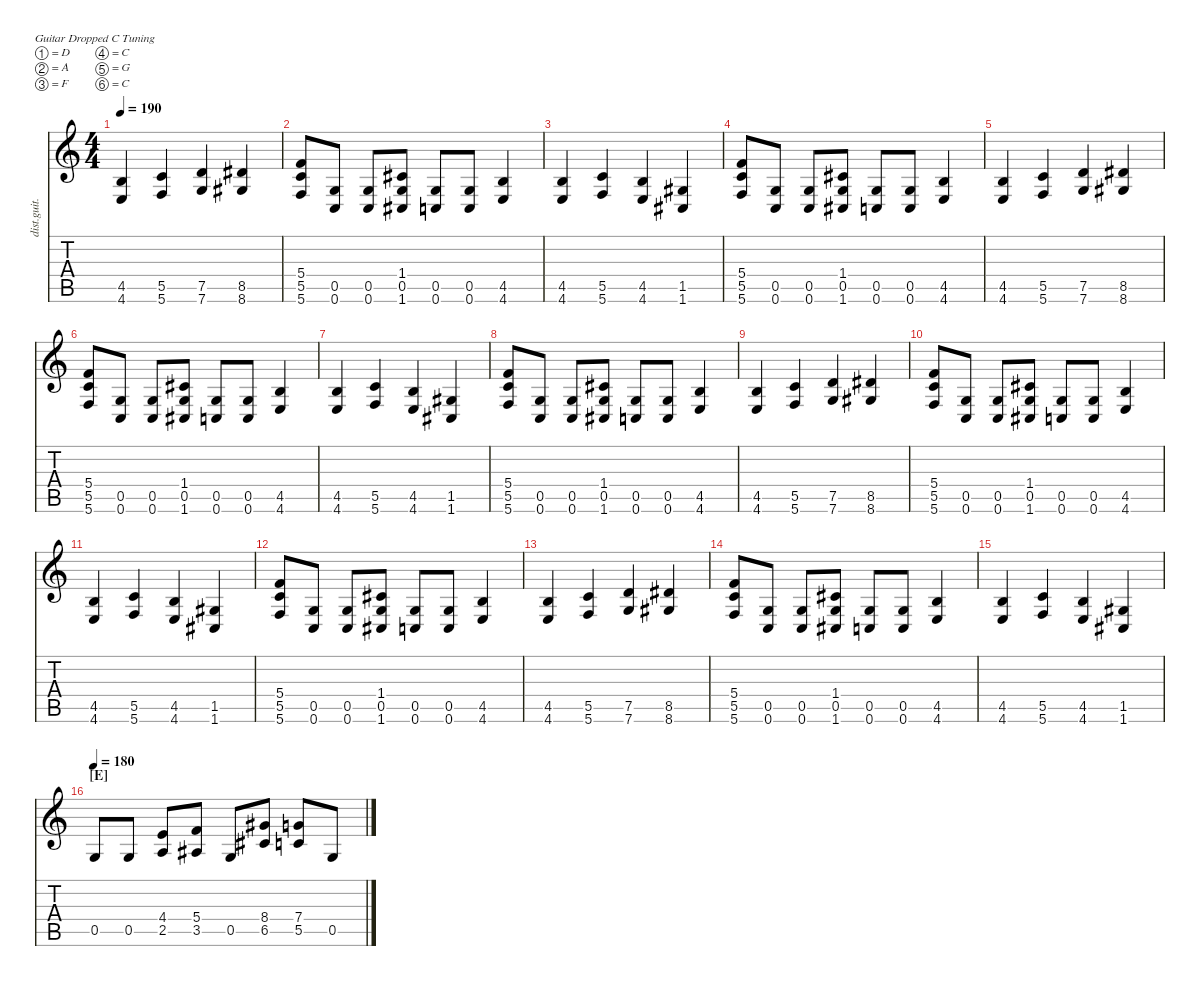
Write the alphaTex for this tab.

\defaultSystemsLayout 4
\hideDynamics
\bracketExtendMode nobrackets
\otherSystemsTrackNameOrientation horizontal
\track ("Distortion Guitar" "dist.guit.") {instrument distortionguitar}
\staff {score tabs}
\tuning (D4 A3 F3 C3 G2 C2)
\ts (4 4)
\tempo 190
\clef g2
\ks c
(4.6 4.5).4{dy mf beam Up} (5.6 5.5).4{beam Up} (7.6 7.5).4{beam Up} (8.6{acc #} 8.5{acc #}).4{beam Up} |
(5.6 5.5 5.4).8{beam Up} (0.6 0.5).8{beam Up} (0.5 0.6).8{beam Up} (1.6{acc #} 0.5{acc #} 1.4{acc #}).8{beam Up} (0.6 0.5).8{beam Up} (0.6 0.5).8{beam Up} (4.5 4.6).4{beam Up} |
(4.6 4.5).4{beam Up} (5.5 5.6).4{beam Up} (4.6 4.5).4{beam Up} (1.5{acc #} 1.6{acc #}).4{beam Up} |
(5.6 5.5 5.4).8{beam Up} (0.6 0.5).8{beam Up} (0.5 0.6).8{beam Up} (1.6{acc #} 0.5{acc #} 1.4{acc #}).8{beam Up} (0.6 0.5).8{beam Up} (0.6 0.5).8{beam Up} (4.5 4.6).4{beam Up} |
(4.6 4.5).4{beam Up} (5.6 5.5).4{beam Up} (7.6 7.5).4{beam Up} (8.6{acc #} 8.5{acc #}).4{beam Up} |
(5.6 5.5 5.4).8{beam Up} (0.6 0.5).8{beam Up} (0.5 0.6).8{beam Up} (1.6{acc #} 0.5{acc #} 1.4{acc #}).8{beam Up} (0.6 0.5).8{beam Up} (0.6 0.5).8{beam Up} (4.5 4.6).4{beam Up} |
(4.6 4.5).4{beam Up} (5.5 5.6).4{beam Up} (4.6 4.5).4{beam Up} (1.5{acc #} 1.6{acc #}).4{beam Up} |
(5.6 5.5 5.4).8{beam Up} (0.6 0.5).8{beam Up} (0.5 0.6).8{beam Up} (1.6{acc #} 0.5{acc #} 1.4{acc #}).8{beam Up} (0.6 0.5).8{beam Up} (0.6 0.5).8{beam Up} (4.5 4.6).4{beam Up} |
(4.6 4.5).4{beam Up} (5.6 5.5).4{beam Up} (7.6 7.5).4{beam Up} (8.6{acc #} 8.5{acc #}).4{beam Up} |
(5.6 5.5 5.4).8{beam Up} (0.6 0.5).8{beam Up} (0.5 0.6).8{beam Up} (1.6{acc #} 0.5{acc #} 1.4{acc #}).8{beam Up} (0.6 0.5).8{beam Up} (0.6 0.5).8{beam Up} (4.5 4.6).4{beam Up} |
(4.6 4.5).4{beam Up} (5.5 5.6).4{beam Up} (4.6 4.5).4{beam Up} (1.5{acc #} 1.6{acc #}).4{beam Up} |
(5.6 5.5 5.4).8{beam Up} (0.6 0.5).8{beam Up} (0.5 0.6).8{beam Up} (1.6{acc #} 0.5{acc #} 1.4{acc #}).8{beam Up} (0.6 0.5).8{beam Up} (0.6 0.5).8{beam Up} (4.5 4.6).4{beam Up} |
(4.6 4.5).4{beam Up} (5.6 5.5).4{beam Up} (7.6 7.5).4{beam Up} (8.6{acc #} 8.5{acc #}).4{beam Up} |
(5.6 5.5 5.4).8{beam Up} (0.6 0.5).8{beam Up} (0.5 0.6).8{beam Up} (1.6{acc #} 0.5{acc #} 1.4{acc #}).8{beam Up} (0.6 0.5).8{beam Up} (0.6 0.5).8{beam Up} (4.5 4.6).4{beam Up} |
(4.6 4.5).4{beam Up} (5.5 5.6).4{beam Up} (4.6 4.5).4{beam Up} (1.5{acc #} 1.6{acc #}).4{beam Up} |
\section ("E" "")
\tempo 180
0.5.8{dy fff beam Up} 0.5.8{beam Up} (2.5 4.4).8{beam Up} (3.5{acc #} 5.4).8{beam Up} 0.5.8{beam Up} (6.5{acc #} 8.4{acc #}).8{beam Up} (5.5 7.4).8{beam Up} 0.5.8{beam Up}
